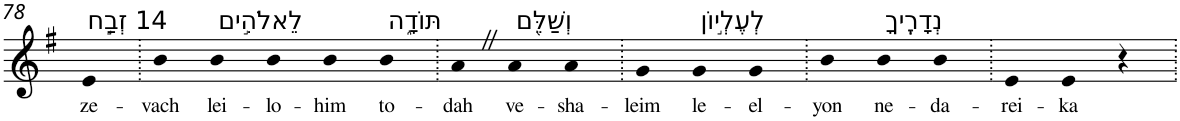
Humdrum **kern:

**kern	**text
*part1	*part1
*staff1	*staff1
*I"Piano	*
*I'Pno	*
!!LO:PB:g=z
*clefG2	*
*k[f#]	*
*G:	*
=78	=78
!LO:TX:a:t=14 זְבַ֣ח	!
!	!LO:LY:b
4e	ze-
=79.	=79.
!	!LO:LY:b
4b	-vach
!LO:TX:a:t=לֵאלֹהִ֣ים	!
!	!LO:LY:b
4b	lei-
!	!LO:LY:b
4b	-lo-
!	!LO:LY:b
4b	-him
!LO:TX:a:t=תּוֹדָ֑ה	!
!	!LO:LY:b
4b	to-
=80.	=80.
!	!LO:LY:b
4aZ	-dah
!LO:TX:a:t=וְשַׁלֵּ֖ם	!
!	!LO:LY:b
4a	ve-
!	!LO:LY:b
4a	-sha-
=81.	=81.
!	!LO:LY:b
4g	-leim
!LO:TX:a:t=לְעֶלְי֣וֹן	!
!	!LO:LY:b
4g	le-
!	!LO:LY:b
4g	-el-
=82.	=82.
!	!LO:LY:b
4b	-yon
!LO:TX:a:t=נְדָרֶֽיךָ	!
!	!LO:LY:b
4b	ne-
!	!LO:LY:b
4b	-da-
=83.	=83.
!	!LO:LY:b
4e	-rei-
!	!LO:LY:b
4e	-ka
4r	.
=.	=.
*-	*-
